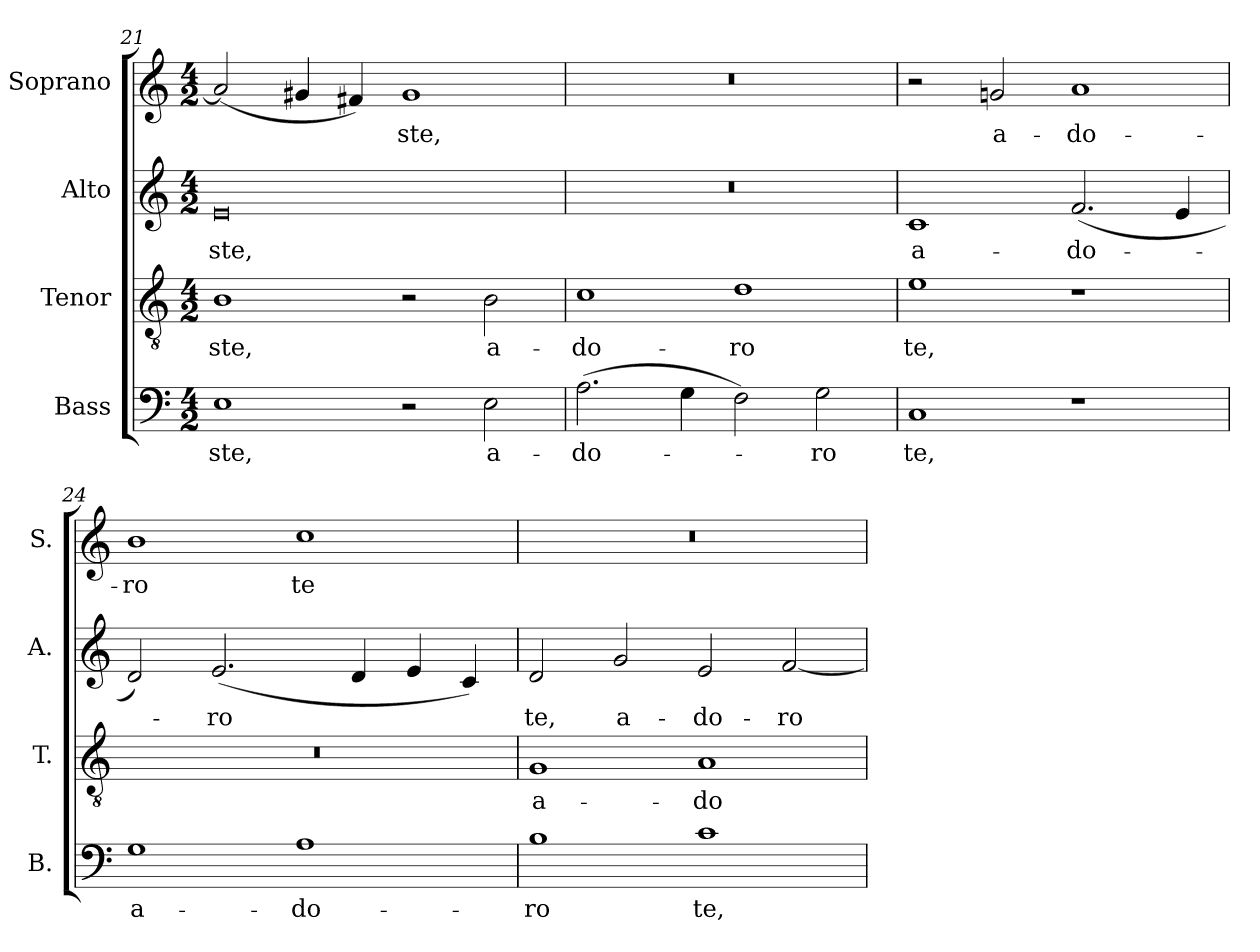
**kern	**text	**kern	**text	**kern	**text	**kern	**text
*part4	*part4	*part3	*part3	*part2	*part2	*part1	*part1
*staff4	*staff4	*staff3	*staff3	*staff2	*staff2	*staff1	*staff1
*I"Bass	*	*I"Tenor	*	*I"Alto	*	*I"Soprano	*
*I'B.	*	*I'T.	*	*I'A.	*	*I'S.	*
*clefF4	*	*clefGv2	*	*clefG2	*	*clefG2	*
*	*	*ITrd7c12	*	*	*	*	*
*k[]	*	*k[]	*	*k[]	*	*k[]	*
*C:	*	*C:	*	*C:	*	*C:	*
*M4/2	*	*M4/2	*	*M4/2	*	*M4/2	*
=21	=21	=21	=21	=21	=21	=21	=21
!	!LO:LY:b:color=#000000	!	!	!	!	!	!
!	!	!	!LO:LY:b:color=#000000	!	!	!	!
!	!	!	!	!	!LO:LY:b:color=#000000	!	!
1Ei	-ste,	1BBi	-ste,	0ei	-ste,	(2ai/]	.
.	.	.	.	.	.	4g#Xi/	.
.	.	.	.	.	.	4f#Xi/)	.
!	!	!	!	!	!	!	!LO:LY:b:color=#000000
2r	.	2r	.	.	.	1g#i	-ste,
!	!LO:LY:b:color=#000000	!	!	!	!	!	!
!	!	!	!LO:LY:b:color=#000000	!	!	!	!
2Ei\	a-	2BBi\	a-	.	.	.	.
=22	=22	=22	=22	=22	=22	=22	=22
!	!LO:LY:b:color=#000000	!	!	!	!	!	!
!	!	!	!LO:LY:b:color=#000000	!LO:N:vis=1	!	!LO:N:vis=1	!
(2.Ai\	-do-	1Ci	-do-	0r	.	0r	.
4Gi\	.	.	.	.	.	.	.
!	!	!	!LO:LY:b:color=#000000	!	!	!	!
2Fi\)	.	1Di	-ro	.	.	.	.
!	!LO:LY:b:color=#000000	!	!	!	!	!	!
2Gi\	-ro	.	.	.	.	.	.
=23	=23	=23	=23	=23	=23	=23	=23
!	!LO:LY:b:color=#000000	!	!	!	!	!	!
!	!	!	!LO:LY:b:color=#000000	!	!	!	!
!	!	!	!	!	!LO:LY:b:color=#000000	!	!
1Ci	te,	1Ei	te,	1ci	a-	2r	.
!	!	!	!	!	!	!	!LO:LY:b:color=#000000
.	.	.	.	.	.	2gni/	a-
!	!	!	!	!	!LO:LY:b:color=#000000	!	!
!	!	!	!	!	!	!	!LO:LY:b:color=#000000
1r	.	1r	.	(2.fi/	-do-	1ai	-do-
.	.	.	.	4ei/	.	.	.
!!LO:LB:g=z
=24	=24	=24	=24	=24	=24	=24	=24
!	!LO:LY:b:color=#000000	!LO:N:vis=1	!	!	!	!	!
!	!	!	!	!	!	!	!LO:LY:b:color=#000000
1Gi	a-	0r	.	2di/)	.	1bi	-ro
!	!	!	!	!	!LO:LY:b:color=#000000	!	!
.	.	.	.	(2.ei/	-ro	.	.
!	!LO:LY:b:color=#000000	!	!	!	!	!	!
!	!	!	!	!	!	!	!LO:LY:b:color=#000000
1Ai	-do-	.	.	.	.	1cci	te
.	.	.	.	4di/	.	.	.
.	.	.	.	4ei/	.	.	.
.	.	.	.	4ci/)	.	.	.
=25	=25	=25	=25	=25	=25	=25	=25
!	!LO:LY:b:color=#000000	!	!	!	!	!	!
!	!	!	!LO:LY:b:color=#000000	!	!	!	!
!	!	!	!	!	!LO:LY:b:color=#000000	!LO:N:vis=1	!
1Bi	-ro	1GGi	a-	2di/	te,	0r	.
!	!	!	!	!	!LO:LY:b:color=#000000	!	!
.	.	.	.	2gi/	a-	.	.
!	!LO:LY:b:color=#000000	!	!	!	!	!	!
!	!	!	!LO:LY:b:color=#000000	!	!	!	!
!	!	!	!	!	!LO:LY:b:color=#000000	!	!
1ci	te,	1AAi	-do-	2ei/	-do-	.	.
!	!	!	!	!	!LO:LY:b:color=#000000	!	!
.	.	.	.	[2fi/	-ro	.	.
=	=	=	=	=	=	=	=
*-	*-	*-	*-	*-	*-	*-	*-
